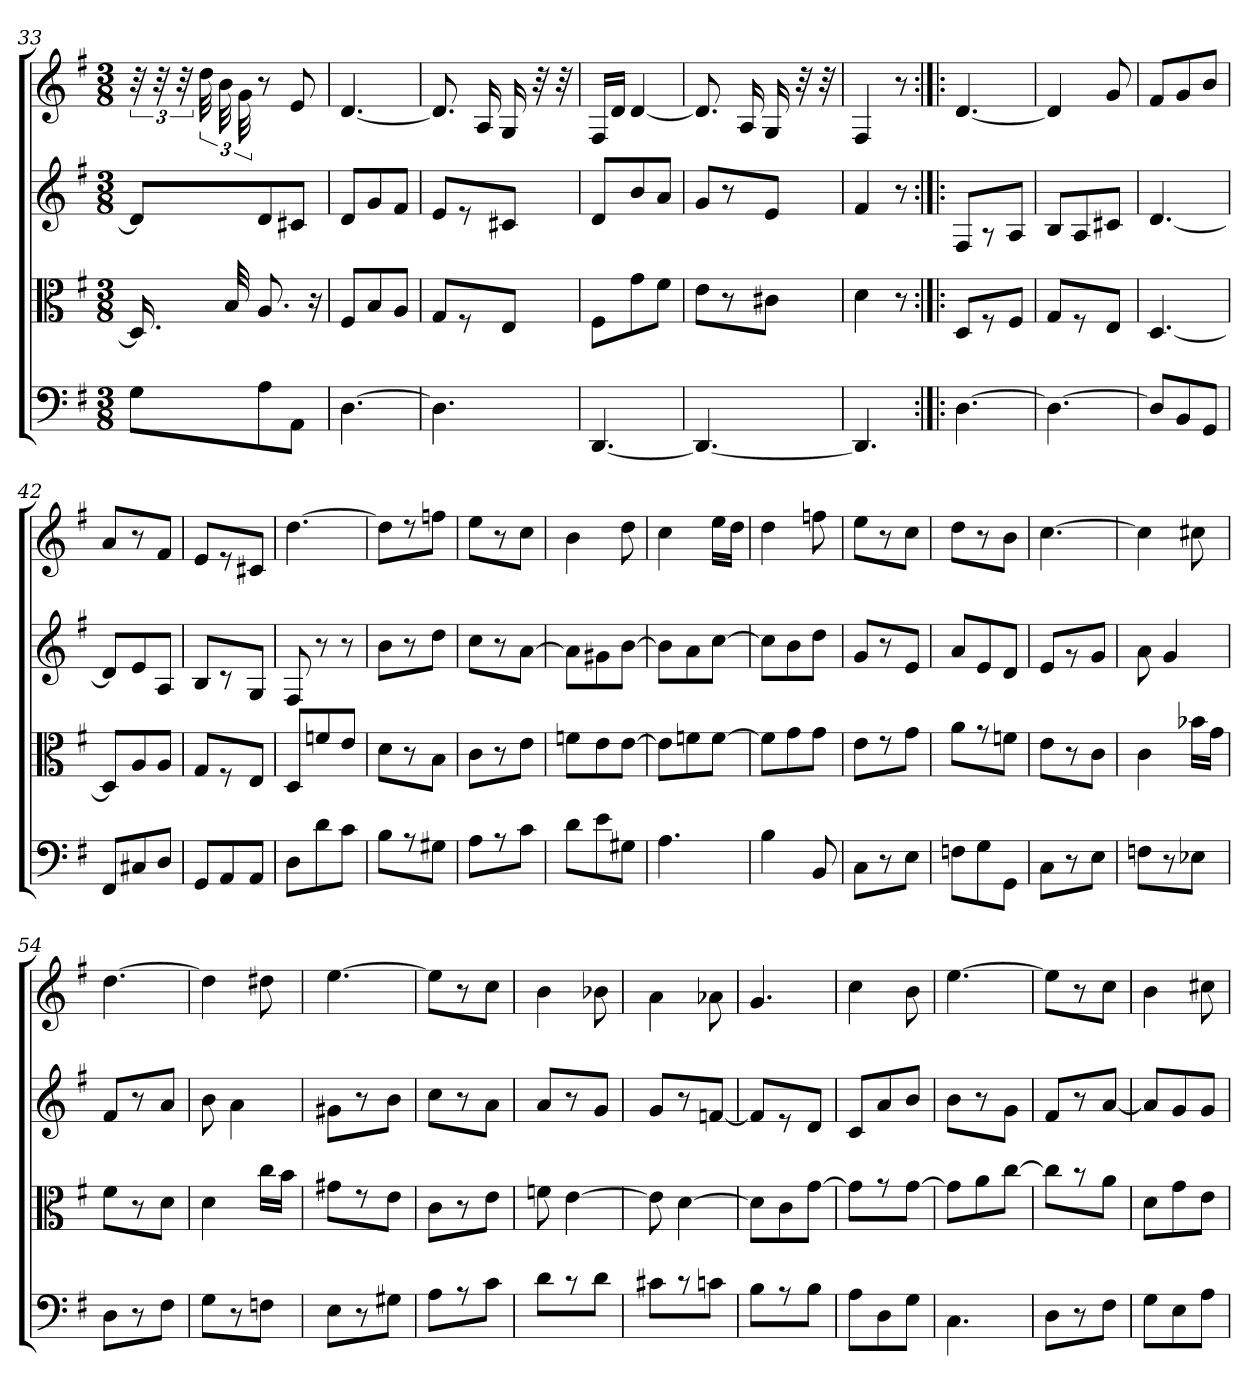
**kern	**kern	**kern	**kern
*part4	*part3	*part2	*part1
*staff4	*staff3	*staff2	*staff1
*clefF4	*clefC3	*clefG2	*clefG2
*k[f#]	*k[f#]	*k[f#]	*k[f#]
*G:	*G:	*G:	*G:
*M3/8	*M3/8	*M3/8	*M3/8
=33	=33	=33	=33
8G\L	16.D/]	8d/L]	48r
.	.	.	48r
.	.	.	48r
.	.	.	48dd\
.	.	.	48b\
.	32B/	.	.
.	.	.	48g\
8A\	8.A/	8d/	8r
8AA\J	.	8c#X/J	8e/
.	16r	.	.
=34	=34	=34	=34
[4.D\	8F#/L	8d/L	[4.d/
.	8B/	8g/	.
.	8A/J	8f#/J	.
=35	=35	=35	=35
4.D\]	8G/L	8e/L	8.d/]
.	8r	8r	.
.	.	.	16A/
.	8E/J	8c#X/J	16G/
.	.	.	32r
.	.	.	32r
=36	=36	=36	=36
[4.DD/	8F#\L	8d/L	16F#/LL
.	.	.	16d/JJ
.	8g\	8b/	[4d/
.	8f#\J	8a/J	.
=37	=37	=37	=37
4.DD/_	8e\L	8g/L	8.d/]
.	8r	8r	.
.	.	.	16A/
.	8c#X\J	8e/J	16G/
.	.	.	32r
.	.	.	32r
=38	=38	=38	=38
4.DD/]	4d\	4f#/	4F#/
.	8r	8r	8r
=39:|!|:	=39:|!|:	=39:|!|:	=39:|!|:
[4.D\	8D/L	8F#/L	[4.d/
.	8r	8r	.
.	8F#/J	8A/J	.
=40	=40	=40	=40
4.D\_	8G/L	8B/L	4d/]
.	8r	8A/	.
.	8E/J	8c#X/J	8g/
=41	=41	=41	=41
8D/L]	[4.D/	[4.d/	8f#/L
8BB/	.	.	8g/
8GG/J	.	.	8b/J
=42	=42	=42	=42
8FF#/L	8D/L]	8d/L]	8a/L
8C#X/	8A/	8e/	8r
8D/J	8A/J	8A/J	8f#/J
=43	=43	=43	=43
8GG/L	8G/L	8B/L	8e/L
8AA/	8r	8r	8r
8AA/J	8E/J	8G/J	8c#X/J
=44	=44	=44	=44
8DL	8D/L	8F#/	[4.dd\
8d\	8fn/	8r	.
8c\J	8e/J	8r	.
=45	=45	=45	=45
8B\L	8d\L	8b\L	8dd\L]
8r	8r	8r	8r
8G#X\J	8B\J	8dd\J	8ffn\J
=46	=46	=46	=46
8A\L	8c\L	8cc\L	8ee\L
8r	8r	8r	8r
8c\J	8e\J	[8a\J	8cc\J
=47	=47	=47	=47
8d\L	8fn\L	8a\L]	4b\
8e\	8e\	8g#X\	.
8G#X\J	[8e\J	[8b\J	8dd\
=48	=48	=48	=48
4.A\	8e\L]	8b\L]	4cc\
.	8fn\	8a\	.
.	[8f\J	[8cc\J	16ee\LL
.	.	.	16dd\JJ
=49	=49	=49	=49
4B\	8f\L]	8cc\L]	4dd\
.	8g\	8b\	.
8BB/	8g\J	8dd\J	8ffn\
=50	=50	=50	=50
8C\L	8e\L	8g/L	8ee\L
8r	8r	8r	8r
8E\J	8g\J	8e/J	8cc\J
=51	=51	=51	=51
8Fn\L	8a\L	8a/L	8dd\L
8G\	8r	8e/	8r
8GG\J	8fn\J	8d/J	8b\J
=52	=52	=52	=52
8C\L	8e\L	8e/L	[4.cc\
8r	8r	8r	.
8E\J	8c\J	8g/J	.
=53	=53	=53	=53
8Fn\L	4c\	8a\	4cc\]
8r	.	4g/	.
8E-X\J	16b-X\LL	.	8cc#X\
.	16g\JJ	.	.
=54	=54	=54	=54
8D\L	8f#\L	8f#/L	[4.dd\
8r	8r	8r	.
8F#\J	8d\J	8a/J	.
=55	=55	=55	=55
8G\L	4d\	8b\	4dd\]
8r	.	4a\	.
8Fn\J	16cc\LL	.	8dd#X\
.	16b\JJ	.	.
=56	=56	=56	=56
8E\L	8g#X\L	8g#X\L	[4.ee\
8r	8r	8r	.
8G#X\J	8e\J	8b\J	.
=57	=57	=57	=57
8A\L	8c\L	8cc\L	8ee\L]
8r	8r	8r	8r
8c\J	8e\J	8a\J	8cc\J
=58	=58	=58	=58
8d\L	8fn\	8a/L	4b\
8r	[4e\	8r	.
8d\J	.	8g/J	8b-X\
=59	=59	=59	=59
8c#X\L	8e\]	8g/L	4a\
8r	[4d\	8r	.
8cn\J	.	[8fn/J	8a-X\
=60	=60	=60	=60
8B\L	8d\L]	8f/L]	4.g/
8r	8c\	8r	.
8B\J	[8g\J	8d/J	.
=61	=61	=61	=61
8A\L	8g\L]	8c/L	4cc\
8D\	8r	8a/	.
8G\J	[8g\J	8b/J	8b\
=62	=62	=62	=62
4.C\	8g\L]	8b\L	[4.ee\
.	8a\	8r	.
.	[8cc\J	8g\J	.
=63	=63	=63	=63
8D\L	8cc\L]	8f#/L	8ee\L]
8r	8r	8r	8r
8F#\J	8a\J	[8a/J	8cc\J
=64	=64	=64	=64
8G\L	8d\L	8a/L]	4b\
8E\	8g\	8g/	.
8A\J	8e\J	8g/J	8cc#X\
=	=	=	=
*-	*-	*-	*-
